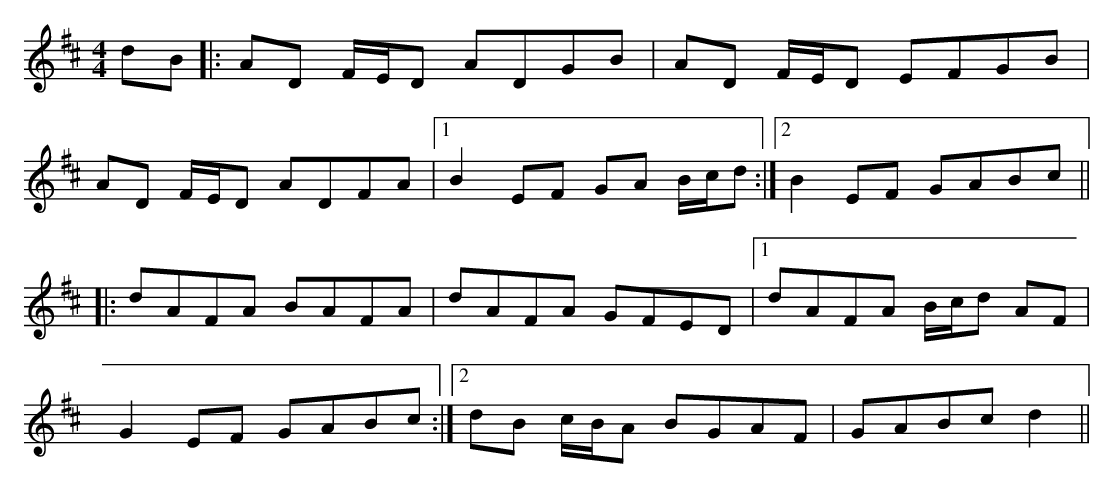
X:1
M:4/4
K:D
dB|:AD F/E/D ADGB|AD F/E/D EFGB|
AD F/E/D ADFA|1 B2 EF GA B/c/d:|2 B2 EF GABc||
|:dAFA BAFA|dAFA GFED|1 dAFA B/c/d AF|
G2 EF GABc:|2 dB c/B/A BGAF|GABc d2||
